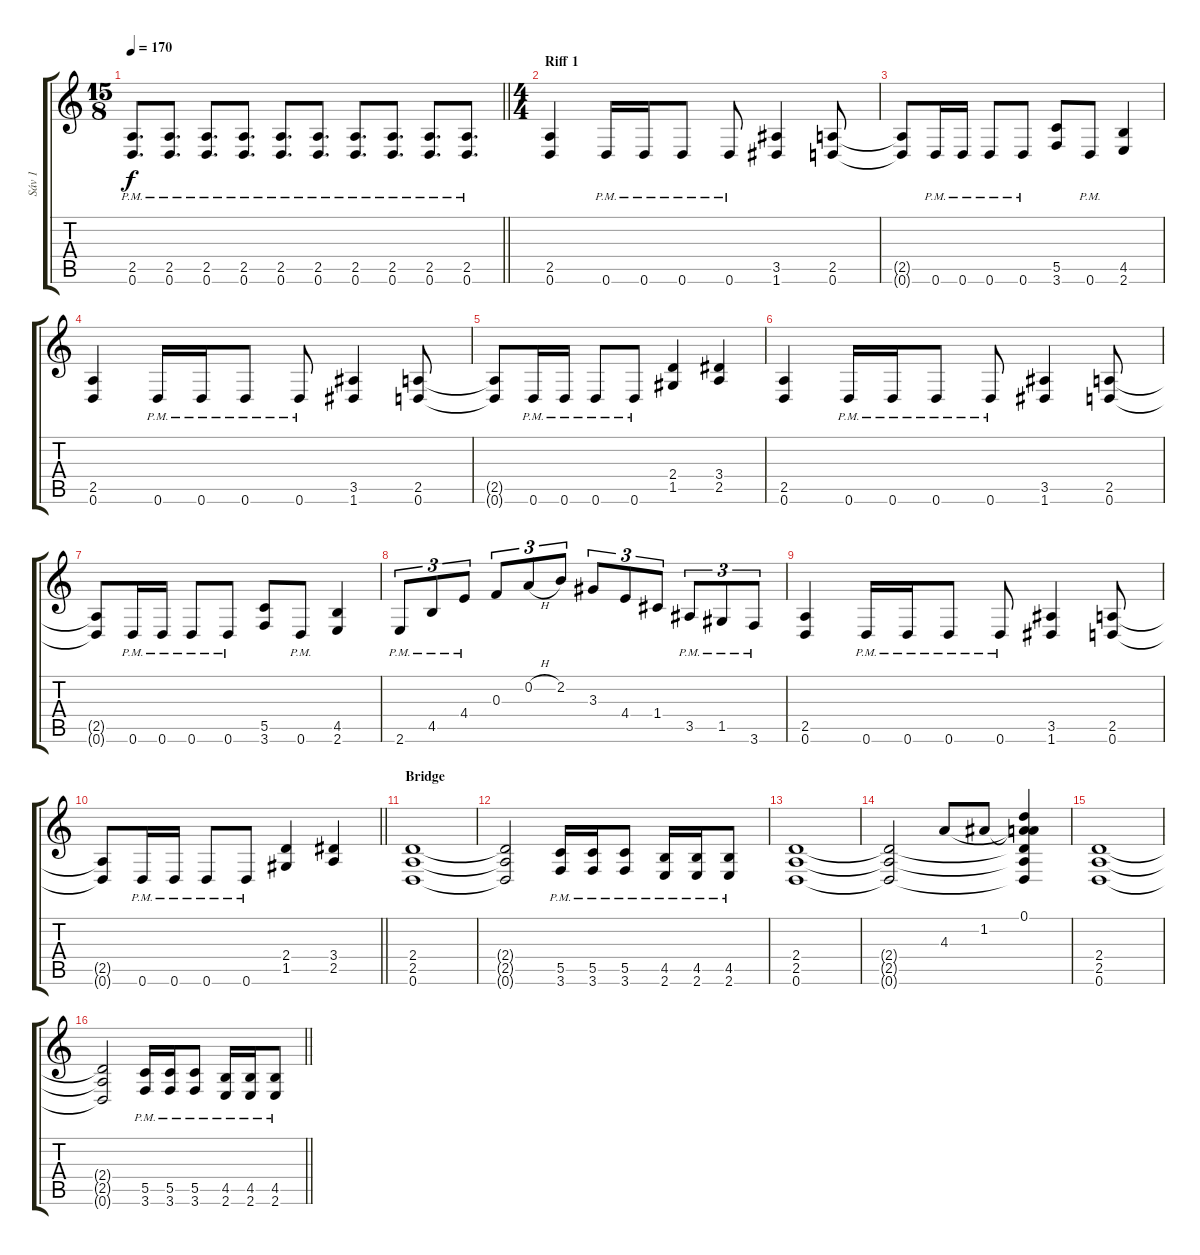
\track ("Sáv 1" "Sáv 1") {instrument overdrivenguitar}
\staff {score tabs}
\tuning (D4 A3 F3 C3 G2 D2) {hide}
\ts (15 8)
\tempo 170
\clef g2
\barLineRight lightlight
\ks c
(2.5{pm} 0.6{pm}).8{d dy f instrument overdrivenguitar} (2.5{pm} 0.6{pm}).8{d} (2.5{pm} 0.6{pm}).8{d} (2.5{pm} 0.6{pm}).8{d} (2.5{pm} 0.6{pm}).8{d} (2.5{pm} 0.6{pm}).8{d} (2.5{pm} 0.6{pm}).8{d} (2.5{pm} 0.6{pm}).8{d} (2.5{pm} 0.6{pm}).8{d} (2.5{pm} 0.6{pm}).8{d} |
\ts (4 4)
\section ("" "Riff 1")
(2.5 0.6).4 0.6{pm}.16 0.6{pm}.16 0.6{pm}.8 0.6{pm}.8 (3.5 1.6).4 (2.5 0.6).8 |
(2.5{t} 0.6{t}).8 0.6{pm}.16 0.6{pm}.16 0.6{pm}.8 0.6{pm}.8 (5.5 3.6).8 0.6{pm}.8 (4.5 2.6).4 |
(2.5 0.6).4 0.6{pm}.16 0.6{pm}.16 0.6{pm}.8 0.6{pm}.8 (3.5 1.6).4 (2.5 0.6).8 |
(2.5{t} 0.6{t}).8 0.6{pm}.16 0.6{pm}.16 0.6{pm}.8 0.6{pm}.8 (2.4 1.5).4 (3.4 2.5).4 |
(2.5 0.6).4 0.6{pm}.16 0.6{pm}.16 0.6{pm}.8 0.6{pm}.8 (3.5 1.6).4 (2.5 0.6).8 |
(2.5{t} 0.6{t}).8 0.6{pm}.16 0.6{pm}.16 0.6{pm}.8 0.6{pm}.8 (5.5 3.6).8 0.6{pm}.8 (4.5 2.6).4 |
2.6{pm}.8{tu (3 2)} 4.5{pm}.8{tu (3 2)} 4.4{pm}.8{tu (3 2)} 0.3.8{tu (3 2) beam Up} 0.2{h}.8{tu (3 2) beam Up} 2.2.8{tu (3 2) beam Up} 3.3.8{tu (3 2)} 4.4.8{tu (3 2)} 1.4.8{tu (3 2)} 3.5{pm}.8{tu (3 2)} 1.5{pm}.8{tu (3 2)} 3.6{pm}.8{tu (3 2)} |
(2.5 0.6).4 0.6{pm}.16 0.6{pm}.16 0.6{pm}.8 0.6{pm}.8 (3.5 1.6).4 (2.5 0.6).8 |
\barLineRight lightlight
(2.5{t} 0.6{t}).8 0.6{pm}.16 0.6{pm}.16 0.6{pm}.8 0.6{pm}.8 (2.4 1.5).4 (3.4 2.5).4 |
\section ("" "Bridge")
(2.4 2.5 0.6).1 |
(2.4{t} 2.5{t} 0.6{t}).2 (5.5{pm} 3.6{pm}).16 (5.5{pm} 3.6{pm}).16 (5.5{pm} 3.6{pm}).8 (4.5{pm} 2.6{pm}).16 (4.5{pm} 2.6{pm}).16 (4.5{pm} 2.6{pm}).8 |
(2.4 2.5 0.6).1 |
(2.4{t} 2.5{t} 0.6{t}).2 4.3.8{beam Up} 1.2.8{beam Up} (0.1 1.2{t} 4.3{t} 2.4{t} 2.5{t} 0.6{t}).4 |
(2.4 2.5 0.6).1 |
\barLineRight lightlight
(2.4{t} 2.5{t} 0.6{t}).2 (5.5{pm} 3.6{pm}).16 (5.5{pm} 3.6{pm}).16 (5.5{pm} 3.6{pm}).8 (4.5{pm} 2.6{pm}).16 (4.5{pm} 2.6{pm}).16 (4.5{pm} 2.6{pm}).8
